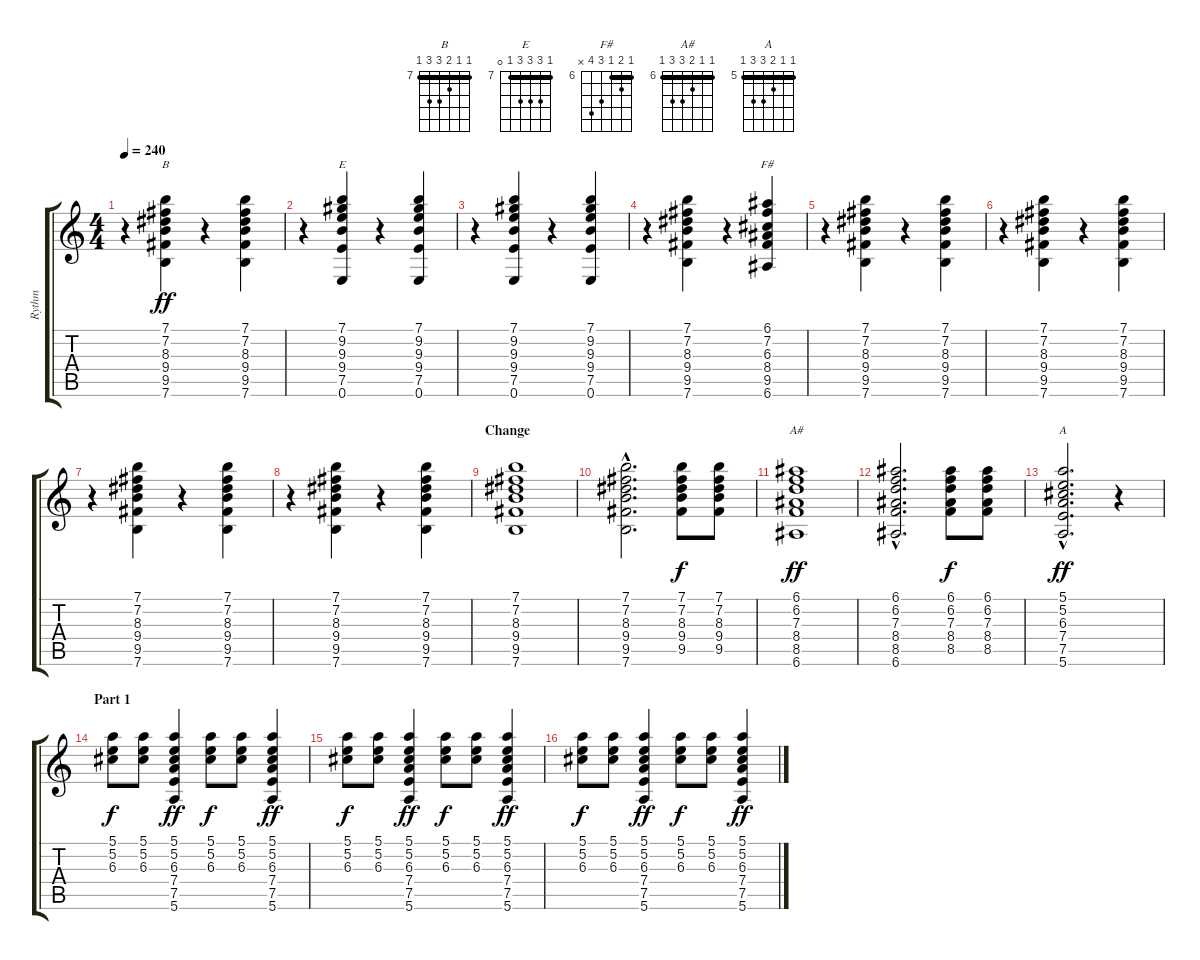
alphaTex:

\track ("Rythm" "Rythm") {instrument acousticguitarsteel}
\staff {score tabs}
\tuning (E4 B3 G3 D3 A2 E2) {hide}
\chord ("B" 7 7 8 9 9 7) {firstfret 7 barre 7}
\chord ("E" 7 9 9 9 7 0) {firstfret 7 barre 7}
\chord ("F#" 6 7 6 8 9 x) {firstfret 6 barre 6}
\chord ("A#" 6 6 7 8 8 6) {firstfret 6 barre 6}
\chord ("A" 5 5 6 7 7 5) {firstfret 5 barre 5}
\ts (4 4)
\tempo 240
\clef g2
\ks c
r.4{dy ff} (7.1 7.2 8.3 9.4 9.5 7.6).4{ch "B"} r.4 (7.1 7.2 8.3 9.4 9.5 7.6).4 |
r.4 (7.1 9.2 9.3 9.4 7.5 0.6).4{ch "E"} r.4 (7.1 9.2 9.3 9.4 7.5 0.6).4 |
r.4 (7.1 9.2 9.3 9.4 7.5 0.6).4 r.4 (7.1 9.2 9.3 9.4 7.5 0.6).4 |
r.4 (7.1 7.2 8.3 9.4 9.5 7.6).4 r.4 (6.1 7.2 6.3 8.4 9.5 6.6).4{ch "F#"} |
r.4 (7.1 7.2 8.3 9.4 9.5 7.6).4 r.4 (7.1 7.2 8.3 9.4 9.5 7.6).4 |
r.4 (7.1 7.2 8.3 9.4 9.5 7.6).4 r.4 (7.1 7.2 8.3 9.4 9.5 7.6).4 |
r.4 (7.1 7.2 8.3 9.4 9.5 7.6).4 r.4 (7.1 7.2 8.3 9.4 9.5 7.6).4 |
r.4 (7.1 7.2 8.3 9.4 9.5 7.6).4 r.4 (7.1 7.2 8.3 9.4 9.5 7.6).4 |
\section ("" "Change")
(7.1 7.2 8.3 9.4 9.5 7.6).1 |
(7.1{hac} 7.2{hac} 8.3{hac} 9.4{hac} 9.5{hac} 7.6{hac}).2{d} (7.1 7.2 8.3 9.4 9.5).8{dy f} (7.1 7.2 8.3 9.4 9.5).8 |
(6.1 6.2 7.3 8.4 8.5 6.6).1{ch "A#" dy ff} |
(6.1{hac} 6.2{hac} 7.3{hac} 8.4{hac} 8.5{hac} 6.6{hac}).2{d} (6.1 6.2 7.3 8.4 8.5).8{dy f} (6.1 6.2 7.3 8.4 8.5).8 |
(5.1{hac} 5.2{hac} 6.3{hac} 7.4{hac} 7.5{hac} 5.6{hac}).2{d ch "A" dy ff} r.4{instrument acousticguitarsteel} |
\section ("" "Part 1")
(5.1 5.2 6.3).8{dy f} (5.1 5.2 6.3).8 (5.1 5.2 6.3 7.4 7.5 5.6).4{dy ff} (5.1 5.2 6.3).8{dy f} (5.1 5.2 6.3).8 (5.1 5.2 6.3 7.4 7.5 5.6).4{dy ff} |
(5.1 5.2 6.3).8{dy f} (5.1 5.2 6.3).8 (5.1 5.2 6.3 7.4 7.5 5.6).4{dy ff} (5.1 5.2 6.3).8{dy f} (5.1 5.2 6.3).8 (5.1 5.2 6.3 7.4 7.5 5.6).4{dy ff} |
(5.1 5.2 6.3).8{dy f} (5.1 5.2 6.3).8 (5.1 5.2 6.3 7.4 7.5 5.6).4{dy ff} (5.1 5.2 6.3).8{dy f} (5.1 5.2 6.3).8 (5.1 5.2 6.3 7.4 7.5 5.6).4{dy ff}
